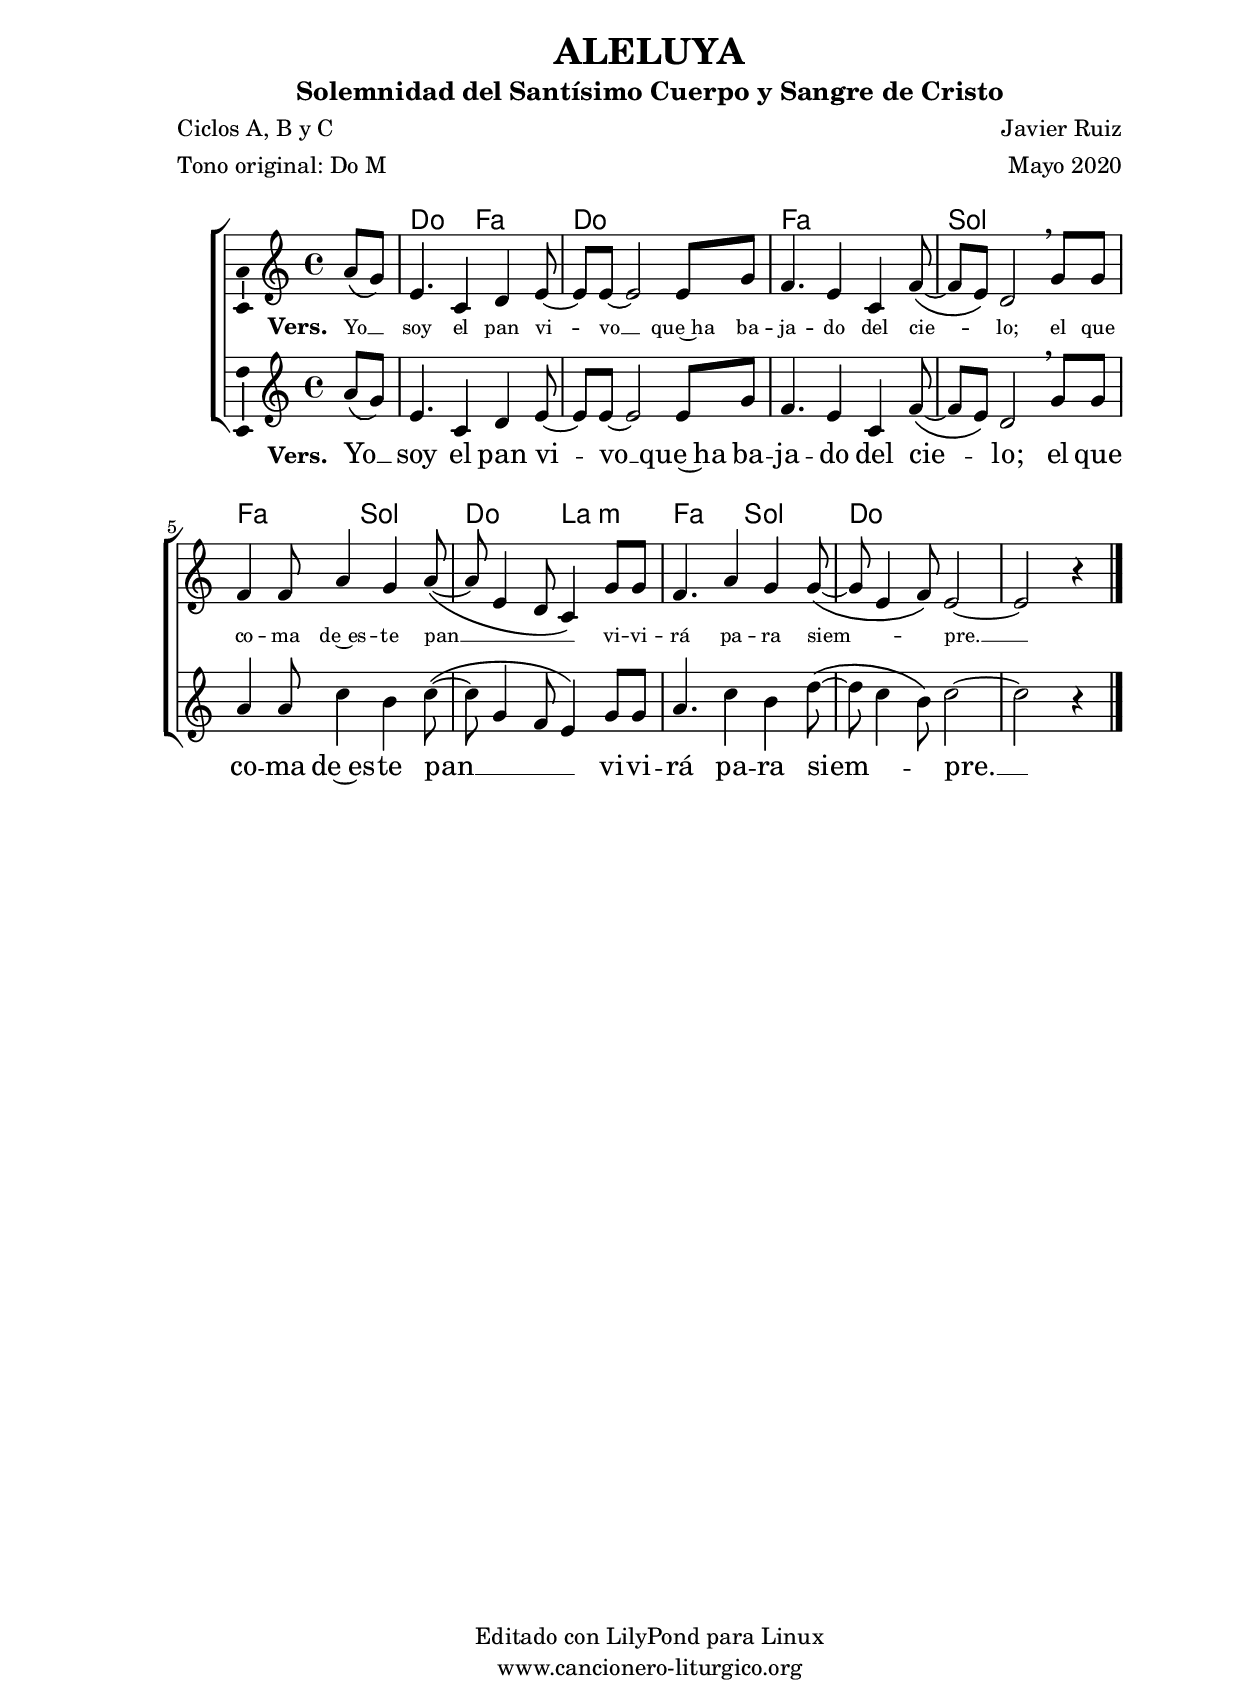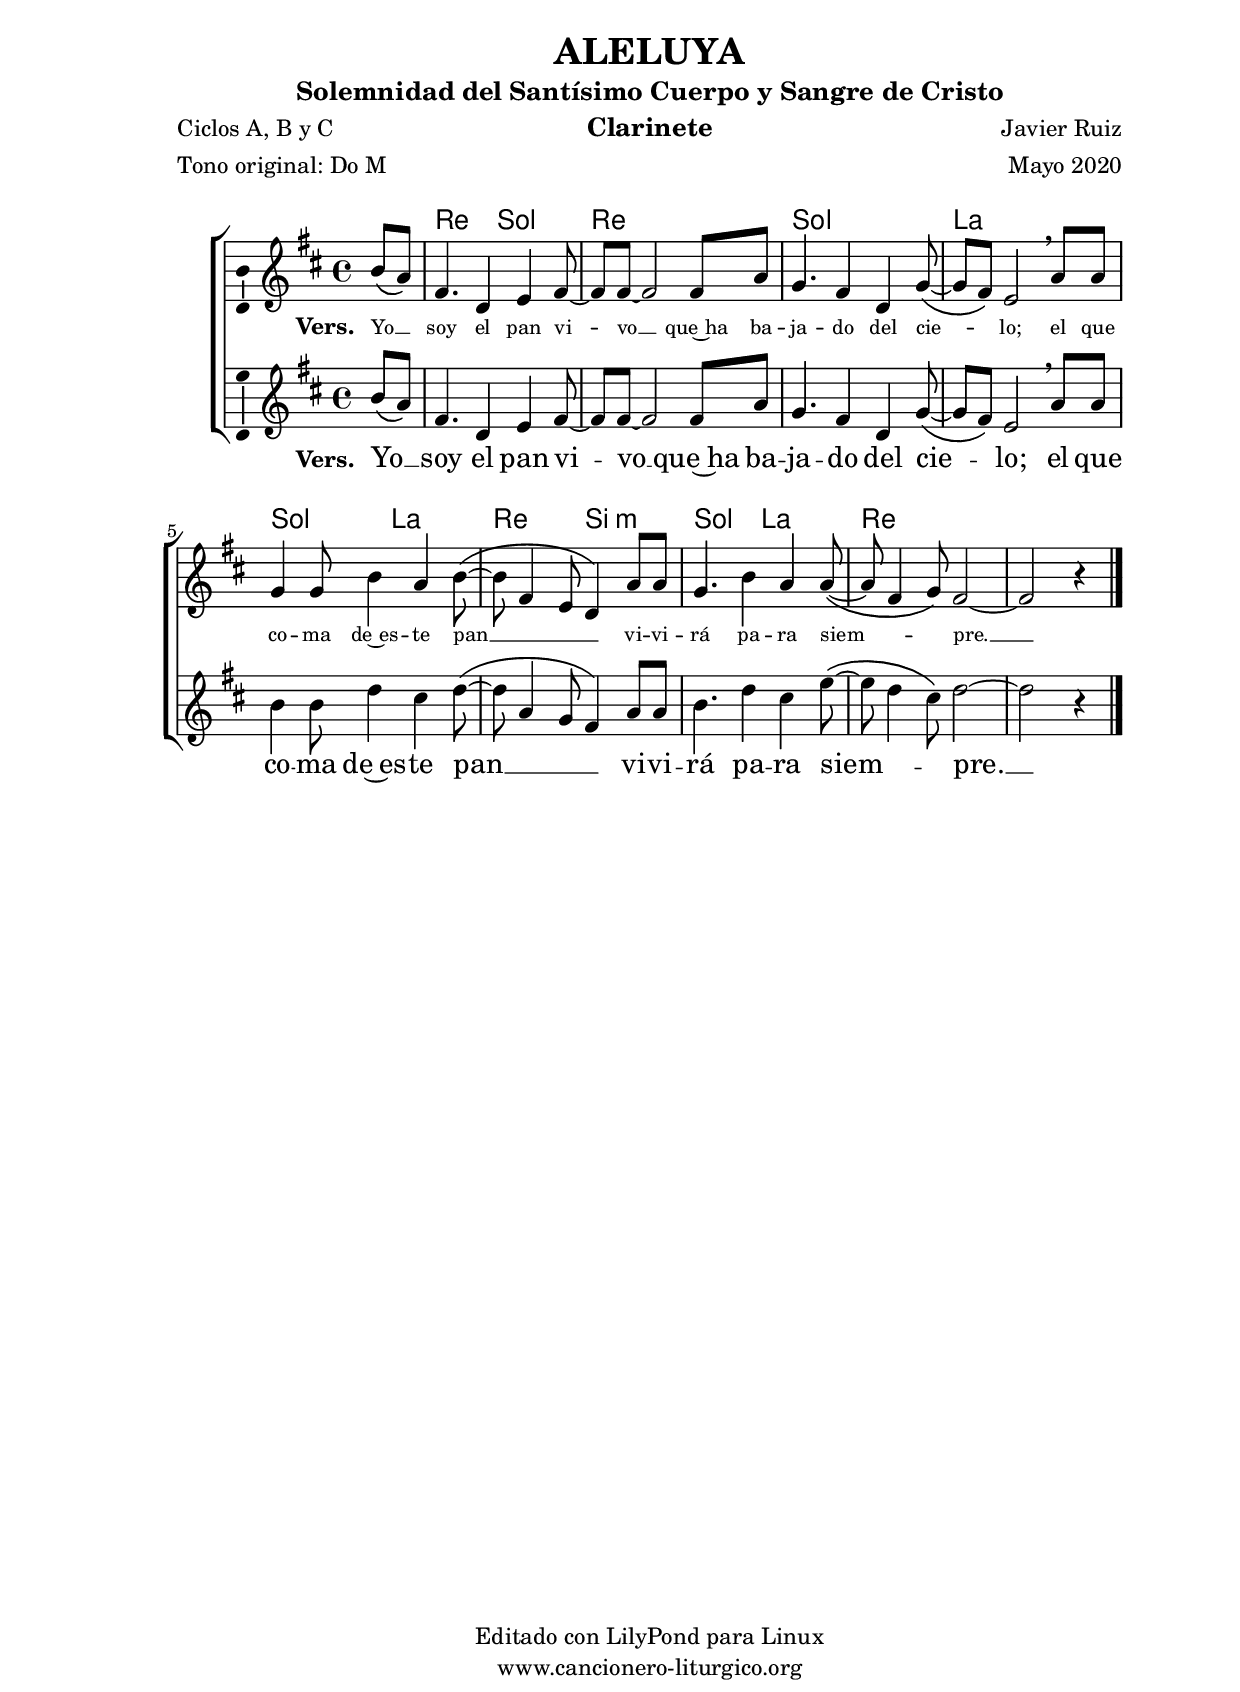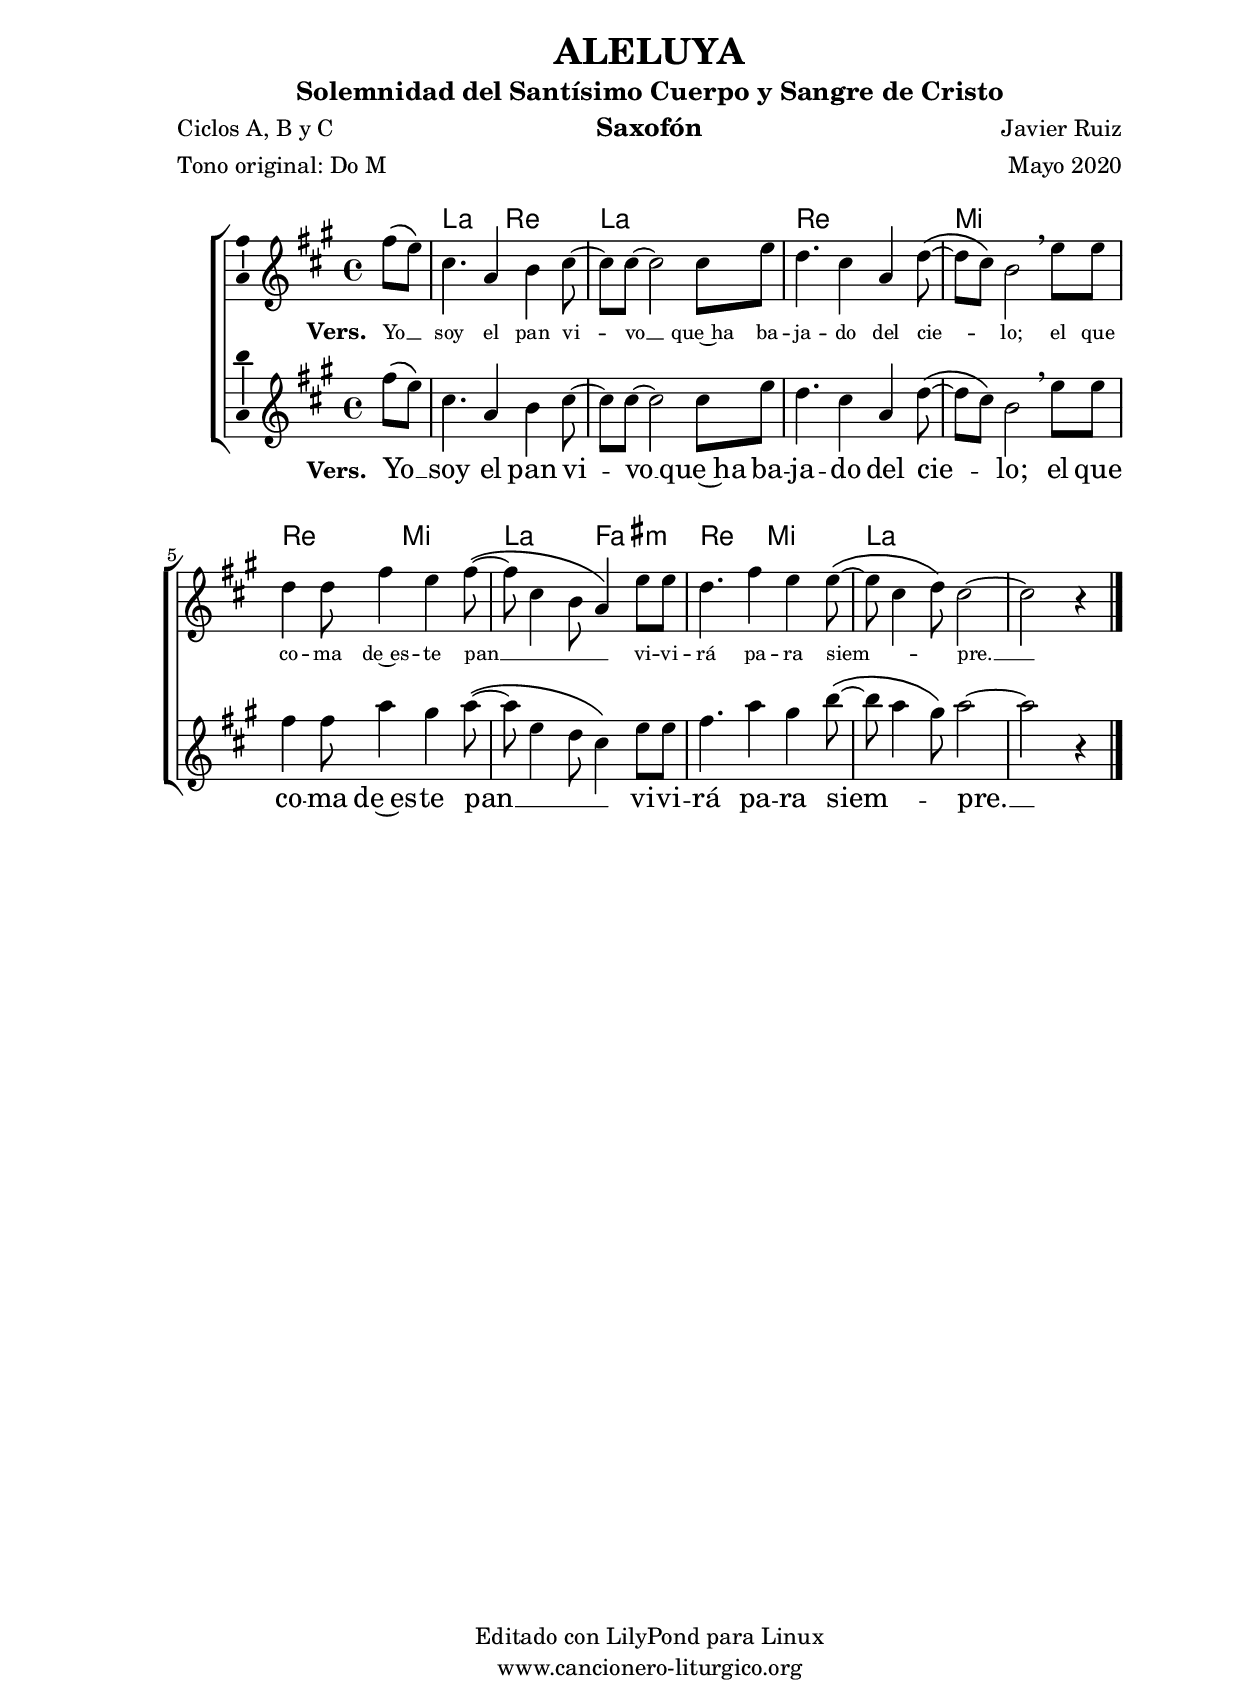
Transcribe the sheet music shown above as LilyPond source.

%
%para convertir .midi en .wav:
%timidity filename.midi -Ow -o finename.wav
%
%
%Para convertir de .wav a .mp3:
%lame -h -m j filename.wav
%
%
%para escuchar el midi:
%timidity nombrefichero.midi
%


%versión de lilypond para la que se ha escrito esta partitura:
\version "2.16.0"

	%Tamaño papel
	#(set-default-paper-size "a4")
	%Tamaño partitura
	#(set-global-staff-size 20)
	%No responde al pulsar sobre una nota
	#(ly:set-option 'point-and-click #f)

%parámetros del encabezamiento:
\header {
	title = "ALELUYA"
	subtitle = "Solemnidad del Santísimo Cuerpo y Sangre de Cristo"
	composer = "Javier Ruiz"
	poet = "Ciclos A, B y C"
	meter = "Tono original: Do M"
	arranger = "Mayo 2020"
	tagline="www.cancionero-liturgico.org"
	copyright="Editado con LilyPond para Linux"
	}

%parámetros asociados al papel:
\paper  {
	oddHeaderMarkup = \markup {\fill-line { \on-the-fly #not-first-page \fromproperty #'header:title \on-the-fly #not-first-page \fromproperty #'header:composer }}
	evenHeaderMarkup = \markup {\fill-line { \fromproperty #'header:composer \fromproperty #'header:title }}
	#(set-paper-size "a4")
	print-page-number = ##f
	first-page-number = 1
	print-first-page-number = ##f
%	head-separation = 3.0 \cm
	top-margin = 1.5 \cm
%	top-margin = 2.0 \cm
%%%	bottom-margin = 0.5\cm
	bottom-margin = 0.2\cm
	left-margin = 3.0 \cm
	line-width = 16.0 \cm 
	indent = 8\mm
	interscoreline = 2.\mm
	between-system-space = 15\mm
%	para que las partituras no llenen la hoja:
	ragged-bottom = ##t
%	idem para la última hoja:
	ragged-last-bottom = ##f
%	para que las partituras llenen el ancho del papel:
	ragged-last = ##f
	after-title-space = 2.5 \cm
%page-count=2
system-count=2

	%Flexible Vertical Spacing
%	markup-markup-spacing =
%	#'((basic-distance . 15) (minimum-distance . 15) (padding . 3))
	markup-system-spacing =
	#'((basic-distance . 15) (minimum-distance . 15) (padding . 3))
	system-system-spacing =
	#'((basic-distance . 15) (minimum-distance . 15) (padding . 3))
	score-system-spacing =
	#'((basic-distance . 15) (minimum-distance . 15) (padding . 5))
%	top-system-spacing = % header
%	#'((basic-distance . 8) (minimum-distance . 0) (padding . 0))
%	top-markup-spacing =
%	#'((basic-distance . 20) (minimum-distance . 20) (padding . 0))
	last-bottom-spacing = % footer
	#'((basic-distance . 5) (minimum-distance . 5) (padding . 0))
%	score-markup-spacing =
%	#'((basic-distance . 16) (minimum-distance . 13) (padding . 0))

	}


%parámetros que afectan a toda la partitura:
global =  {
	%clave de sol (G):
	\clef G
	%armadura:
%	\transpose c ees
	\key c \major
	\tempo 4=110
	\set Score.tempoHideNote = ##t
	}


acordes = {
	\italianChords
	\chordmode {
%	\transpose c ees
{

s4
c2 f c c f f g g
f2 g c a:m f g c c c2

	}
	}
}


melodiatrompeta = 
%	\transpose c ees
{

	\relative c''{
	\time 4/4

\partial4
r4
r1
r8 e4 <d f>8 <e g>2
r1
r8 g4 <f a>8 <g b>2
r1
r8 c,4 <b d>8 <c e>2
r1
r8 g'4 <e a>8 <c g'>2~
<c g'>2 r4

}
	\bar "|."
	}


melodiatres = 
%	\transpose c ees
{

	\relative c'{
	\time 4/4

\partial4
a'8 \(g\)
e4. c4 d4 e8~
e8 e~e2 e8 g
f4. e4 c4 f8~
\(f8 e\) d2 \breathe g8 g
f4 f8 a4 g a8~
\(a8 e4 d8 c4\) g'8 g
f4. a4 g g8~
\(g8 e4 f8\) e2~
e2 r4 %s4

}

	\bar "|."
	}


melodiabajo = 
%	\transpose c ees
{

	%clave de fa (F):
	\clef F

	\relative c{
	\time 4/4

\partial4
r4
c4. c8 f4. f8
c4. c8 c2
f4. f8 d4. d8
g4. g8 g2
f4. f8 g4. g8
c,4. c8 a4. a8
f'4. f8 g4. g8
c,4. c8 c2~
c2 r4 %s4

}

	\bar "|."
	}


melodia = 
%	\transpose c ees
{

	\relative c'{
	\time 4/4

\partial4
a'8 \(g\)
e4. c4 d4 e8~
e8 e~e2 e8 g
f4. e4 c4 f8~
\(f8 e\) d2 \breathe g8 g
a4 a8 c4 b c8~
\(c8 g4 f8 e4\) g8 g
a4. c4 b d8~
\(d8 c4 b8\) c2~
c2 r4 %s4

}

	\bar "|."
	}


texto = \lyricmode {
\set stanza =#"Vers. "
Yo __ _ soy el pan vi -- vo __
que~ha ba -- ja -- do del cie -- _ lo;
el que co -- ma de~es -- te pan __ _ _ _
vi -- vi -- rá pa -- ra siem -- _ _ pre. __
	}

textotres = \lyricmode {
\override LyricText #'font-size = #-1
\set stanza =#"Vers. "
Yo __ _ soy el pan vi -- vo __
que~ha ba -- ja -- do del cie -- _ lo;
el que co -- ma de~es -- te pan __ _ _ _
vi -- vi -- rá pa -- ra siem -- _ _ pre. __
	}


acordesStaff = \context ChordNames = acordesStaff <<
	\set chordChanges = ##t
	\acordes
	>>

voztrompetaStaff = \context Voice = voztrompetaStaff
<<
	\override Staff.StaffSymbol #'staff-space = #(magstep -0.35)
	\set Staff.midiInstrument = #"trumpet"
	\set Staff.midiMinimumVolume = #0.6
	\set Staff.midiMaximumVolume = #0.8
	\global
	\melodiatrompeta
	>>

voztresStaff = \context Voice = voztresStaff
\with {\consists "Ambitus_engraver"}
<<
%	\override Staff.StaffSymbol #'staff-space = #(magstep -0.35)
	\set Staff.midiInstrument = #"violin"
	\set Staff.midiMinimumVolume = #0.6
	\set Staff.midiMaximumVolume = #0.8
	\global
	\relative c' \melodiatres
	>>

vozStaff = \context Voice = vozStaff
\with {\consists "Ambitus_engraver"}
<<
%	\set Staff.instrumentName = ""
%	\set Staff.shortInstrumentName = ""
%	\set Staff.midiInstrument = #"clarinet"
%	\set Staff.midiInstrument = #"cello"
	\set Staff.midiInstrument = #"flute"
%	\set Staff.midiInstrument = #"electric guitar (jazz)"
%	\set Staff.midiInstrument = #"english horn"
%	\set Staff.midiInstrument = #"violin"
%	\set Staff.midiInstrument = #"glockenspiel"
	\set Staff.midiMinimumVolume = #0.8
	\set Staff.midiMaximumVolume = #1.0
	\global
	\melodia
	>>

vozbajoStaff = \context Voice = vozbajoStaff
<<
	\override Staff.StaffSymbol #'staff-space = #(magstep -0.35)
	\set Staff.midiInstrument = #"english horn"
	\set Staff.midiMinimumVolume = #0.6
	\set Staff.midiMaximumVolume = #0.8
	\global
	\melodiabajo
	>>

textoStaff = \context Lyrics = textoStaff <<
	\lyricsto vozStaff \texto
	>>

textotresStaff = \context Lyrics = textotresStaff <<
	\lyricsto voztresStaff \textotres
	>>


\book {
	\score {
		<<
		\context ChoirStaff {
%			\override StaffGroup.SystemStartBracket #'collapse-height = #1
%			\override Score.SystemStartBar #'collapse-height = #1
			<<
			\acordesStaff
%			\voztrompetaStaff
			\voztresStaff
			\textotresStaff
			\vozStaff
			\textoStaff
%			\vozbajoStaff
			>>
			}
		>>
		\layout {
	    		\context {
				\Lyrics
				\override LyricText #'font-size = #2
				}
	   		 \context {
				\Score
				\override StaffSymbol #'staff-space = #(magstep +3)
				}
			}
		}
	\score {
		\unfoldRepeats
		<<
		\context ChoirStaff {
			<<
			\acordesStaff
			\voztrompetaStaff
			\voztresStaff
			\vozStaff
			\vozbajoStaff
			>>
			}
		>>
		\midi {
	  		\context {
	  			\Score
				tempoWholesPerMinute = #(ly:make-moment 70 4)
				}
			}
		}
	}


%Partitura para clarinete
#(define output-suffix "C")
\book {
	\header{
		instrument = "Clarinete"
		}
	\score {
		<<
		\context ChoirStaff {
%			\override StaffGroup.SystemStartBracket #'collapse-height = #1
%			\override Score.SystemStartBar #'collapse-height = #1
\transpose c d
			<<
			\acordesStaff
%			\voztrompetaStaff
			\voztresStaff
			\textotresStaff
			\vozStaff
			\textoStaff
%			\vozbajoStaff
			>>
			}
		>>
		\layout {
	    		\context {
				\Lyrics
				\override LyricText #'font-size = #2
				}
	   		 \context {
				\Score
				\override StaffSymbol #'staff-space = #(magstep +3)
				}
			}
		}
	}


%Partitura para saxofón
#(define output-suffix "S")
\book {
	\header{
		instrument = "Saxofón"
		}
	\score {
		<<
		\context ChoirStaff {
%			\override StaffGroup.SystemStartBracket #'collapse-height = #1
%			\override Score.SystemStartBar #'collapse-height = #1
\transpose c a
			<<
			\acordesStaff
%			\voztrompetaStaff
			\voztresStaff
			\textotresStaff
			\vozStaff
			\textoStaff
%			\vozbajoStaff
			>>
			}
		>>
		\layout {
	    		\context {
				\Lyrics
				\override LyricText #'font-size = #2
				}
	   		 \context {
				\Score
				\override StaffSymbol #'staff-space = #(magstep +3)
				}
			}
		}
	}


